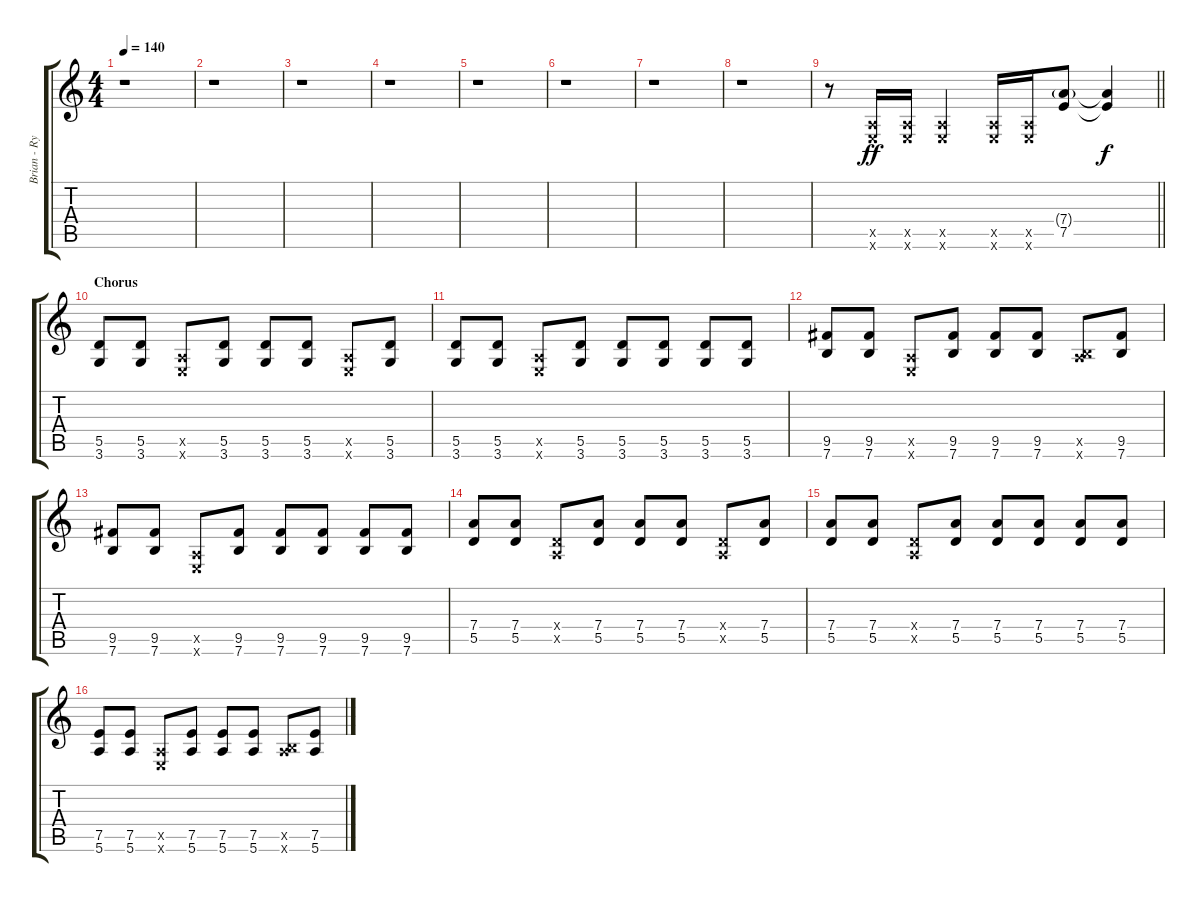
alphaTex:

\track ("Brian - Rythm" "Brian - Ry") {instrument electricguitarjazz}
\staff {score tabs}
\tuning (E4 B3 G3 D3 A2 E2) {hide}
\ts (4 4)
\tempo 140
\clef g2
\ks c
r.1{dy ff} |
r.1 |
r.1 |
r.1 |
r.1 |
r.1 |
r.1 |
r.1 |
\barLineRight lightlight
r.8 (0.5{x} 0.6{x}).16 (0.5{x} 0.6{x}).16 (0.5{x} 0.6{x}).4 (0.5{x} 0.6{x}).16 (0.5{x} 0.6{x}).16 (7.4{g} 7.5).8 (7.4{t} 7.5{t}).4{dy f} |
\section ("" "Chorus")
(5.5 3.6).8 (5.5 3.6).8 (0.5{x} 0.6{x}).8 (5.5 3.6).8 (5.5 3.6).8 (5.5 3.6).8 (0.5{x} 0.6{x}).8 (5.5 3.6).8 |
(5.5 3.6).8 (5.5 3.6).8 (0.5{x} 0.6{x}).8 (5.5 3.6).8 (5.5 3.6).8 (5.5 3.6).8 (5.5 3.6).8 (5.5 3.6).8 |
(9.5 7.6).8 (9.5 7.6).8 (0.5{x} 0.6{x}).8 (9.5 7.6).8 (9.5 7.6).8 (9.5 7.6).8 (0.5{x} 7.6{x}).8 (9.5 7.6).8 |
(9.5 7.6).8 (9.5 7.6).8 (0.5{x} 0.6{x}).8 (9.5 7.6).8 (9.5 7.6).8 (9.5 7.6).8 (9.5 7.6).8 (9.5 7.6).8 |
(7.4 5.5).8 (7.4 5.5).8 (0.4{x} 0.5{x}).8 (7.4 5.5).8 (7.4 5.5).8 (7.4 5.5).8 (0.4{x} 0.5{x}).8 (7.4 5.5).8 |
(7.4 5.5).8 (7.4 5.5).8 (0.4{x} 0.5{x}).8 (7.4 5.5).8 (7.4 5.5).8 (7.4 5.5).8 (7.4 5.5).8 (7.4 5.5).8 |
(7.5 5.6).8 (7.5 5.6).8 (0.5{x} 0.6{x}).8 (7.5 5.6).8 (7.5 5.6).8 (7.5 5.6).8 (0.5{x} 7.6{x}).8 (7.5 5.6).8
